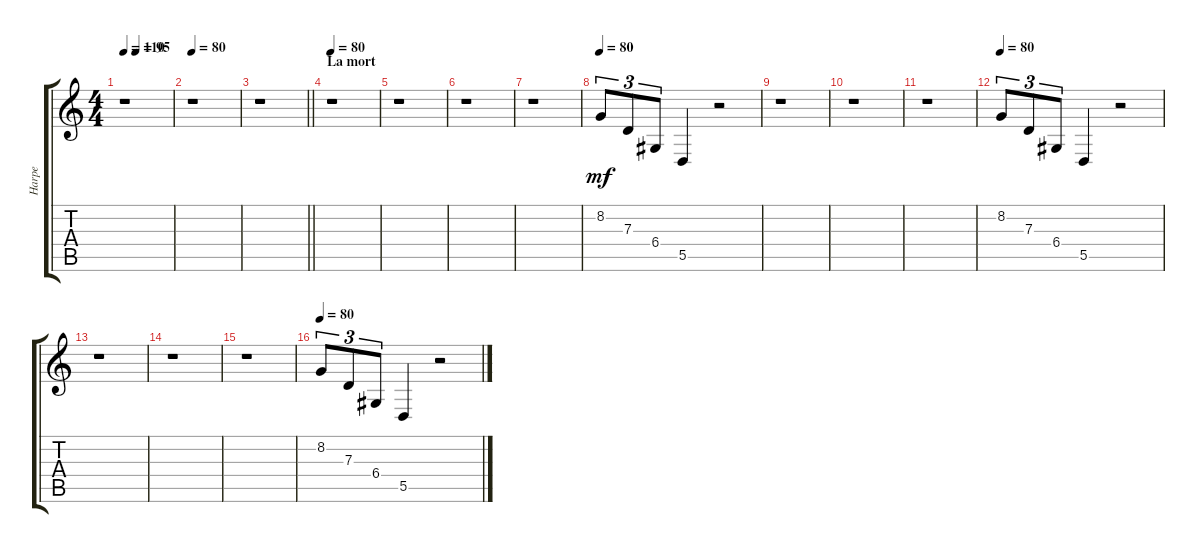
\track ("Harpe" "Harpe") {instrument orchestralharp}
\staff {score tabs}
\tuning (E4 B3 G3 D3 A2 E2) {hide}
\ts (4 4)
\tempo 110
\tempo (95 0.25)
\clef g2
\ks c
r.1{dy mf} |
\tempo 80
r.1 |
\barLineRight lightlight
r.1 |
\section ("" "La mort")
\tempo 80
r.1 |
r.1 |
r.1 |
r.1 |
\tempo 80
8.2.8{tu (3 2)} 7.3.8{tu (3 2)} 6.4.8{tu (3 2)} 5.5.4 r.2 |
r.1 |
r.1 |
r.1 |
\tempo 80
8.2.8{tu (3 2)} 7.3.8{tu (3 2)} 6.4.8{tu (3 2)} 5.5.4 r.2 |
r.1 |
r.1 |
r.1 |
\tempo 80
8.2.8{tu (3 2)} 7.3.8{tu (3 2)} 6.4.8{tu (3 2)} 5.5.4 r.2
